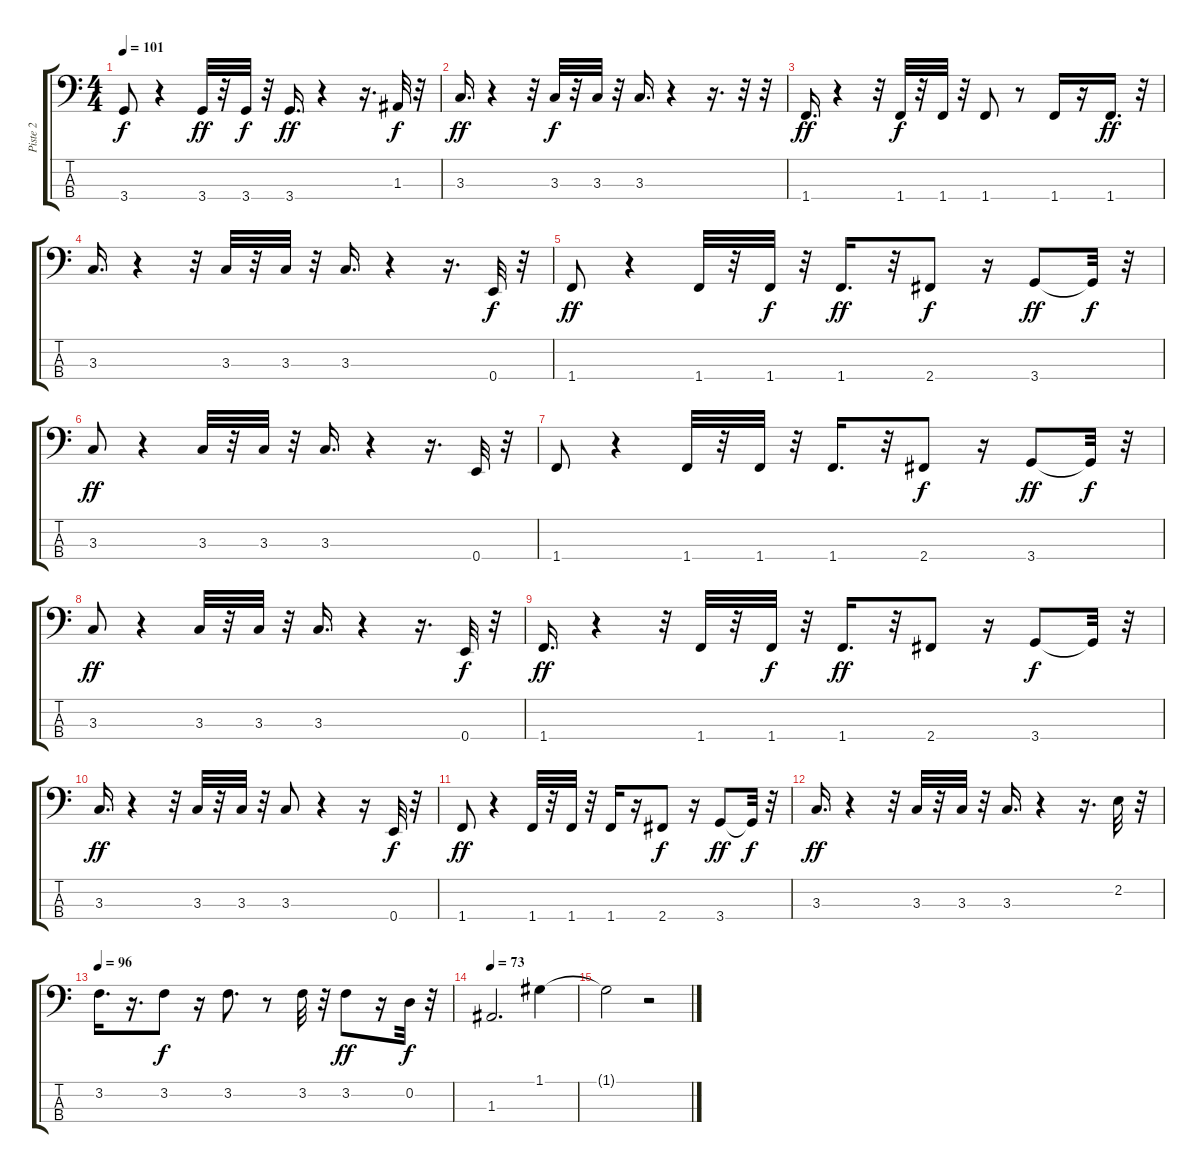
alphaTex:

\track ("Piste 2" "Piste 2") {instrument electricbassfinger}
\staff {score tabs}
\tuning (G2 D2 A1 E1) {hide}
\ts (4 4)
\tempo 101
\clef f4
\ks c
3.4.8{dy f} r.4 3.4.32{dy ff} r.32 3.4.32{dy f} r.32 3.4.16{d dy ff} r.4 r.16{d} 1.3.32{dy f} r.32 |
3.3.16{d dy ff} r.4 r.32 3.3.32{dy f} r.32 3.3.32 r.32 3.3.16{d} r.4 r.16{d} r.32 r.32 |
1.4.16{d dy ff} r.4 r.32 1.4.32{dy f} r.32 1.4.32 r.32 1.4.8 r.8 1.4.16 r.16 1.4.16{d dy ff} r.32 |
3.3.16{d} r.4 r.32 3.3.32 r.32 3.3.32 r.32 3.3.16{d} r.4 r.16{d} 0.4.32{dy f} r.32 |
1.4.8{dy ff} r.4 1.4.32 r.32 1.4.32{dy f} r.32 1.4.16{d dy ff} r.32 2.4.8{dy f} r.16 3.4.8{dy ff} 3.4{t}.32{dy f} r.32 |
3.3.8{dy ff} r.4 3.3.32 r.32 3.3.32 r.32 3.3.16{d} r.4 r.16{d} 0.4.32 r.32 |
1.4.8 r.4 1.4.32 r.32 1.4.32 r.32 1.4.16{d} r.32 2.4.8{dy f} r.16 3.4.8{dy ff} 3.4{t}.32{dy f} r.32 |
3.3.8{dy ff} r.4 3.3.32 r.32 3.3.32 r.32 3.3.16{d} r.4 r.16{d} 0.4.32{dy f} r.32 |
1.4.16{d dy ff} r.4 r.32 1.4.32 r.32 1.4.32{dy f} r.32 1.4.16{d dy ff} r.32 2.4.8 r.16 3.4.8{dy f} 3.4{t}.32 r.32 |
3.3.16{d dy ff} r.4 r.32 3.3.32 r.32 3.3.32 r.32 3.3.8 r.4 r.16 0.4.32{dy f} r.32 |
1.4.8{dy ff} r.4 1.4.32 r.32 1.4.32 r.32 1.4.16 r.16 2.4.8{dy f} r.16 3.4.8{dy ff} 3.4{t}.32{dy f} r.32 |
3.3.16{d dy ff} r.4 r.32 3.3.32 r.32 3.3.32 r.32 3.3.16{d} r.4 r.16{d} 2.2.32 r.32 |
\tempo 96
3.2.16{d} r.16{d} 3.2.8{dy f} r.16 3.2.8{d} r.8 3.2.32 r.32 3.2.8{dy ff} r.16 0.2.32{dy f} r.32 |
\tempo 73
1.3.2{d} 1.1.4 |
1.1{t}.2 r.2
